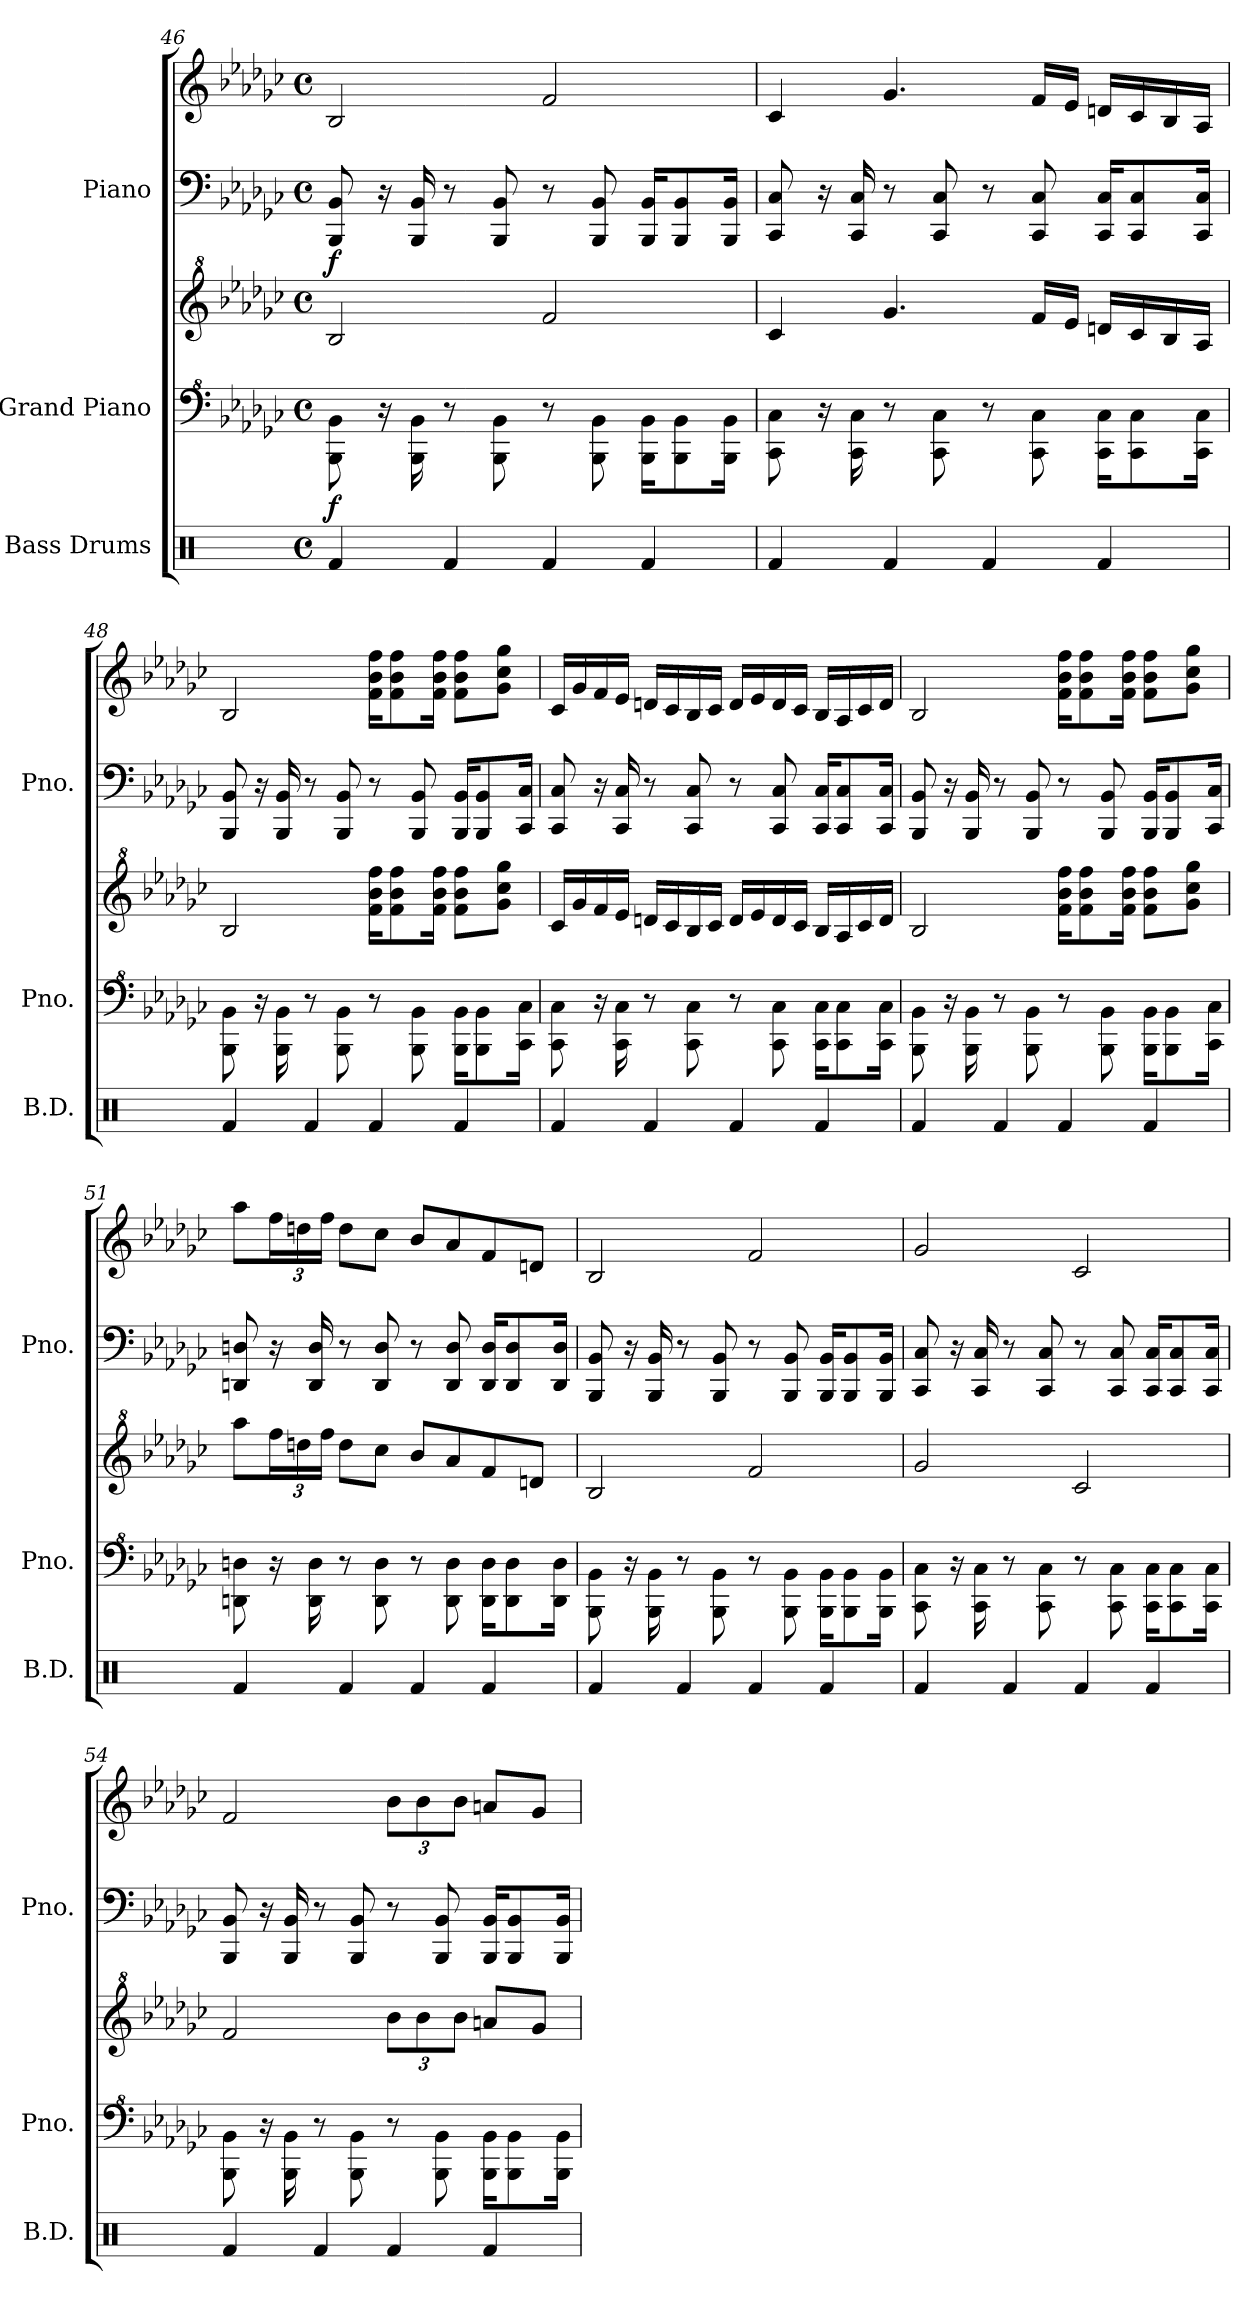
**kern	**kern	**kern	**dynam	**kern	**kern	**dynam
*part3	*part2	*part2	*part2	*part1	*part1	*part1
*staff5	*staff4	*staff3	*staff3/4	*staff2	*staff1	*staff1/2
*I"Bass Drums	*I"Grand Piano	*	*	*I"Piano	*	*
*I'B.D.	*I'Pno.	*	*	*I'Pno.	*	*
*clefX	*clefF^4	*clefG^2	*	*clefF4	*clefG2	*
*k[]	*k[b-e-a-d-g-c-]	*k[b-e-a-d-g-c-]	*	*k[b-e-a-d-g-c-]	*k[b-e-a-d-g-c-]	*
*M4/4	*M4/4	*M4/4	*	*M4/4	*M4/4	*
*met(c)	*met(c)	*met(c)	*	*met(c)	*met(c)	*
=46	=46	=46	=46	=46	=46	=46
!	!	!	!LO:DY:b=2	!	!	!LO:DY:b=2
4Rf/	8BB-\ 8B-\	2b-/	f	8BBB-/ 8BB-/	2B-/	f
.	16r	.	.	16r	.	.
.	16BB-\ 16B-\	.	.	16BBB-/ 16BB-/	.	.
4Rf/	8r	.	.	8r	.	.
.	8BB-\ 8B-\	.	.	8BBB-/ 8BB-/	.	.
4Rf/	8r	2ff/	.	8r	2f/	.
.	8BB-\ 8B-\	.	.	8BBB-/ 8BB-/	.	.
4Rf/	16BB-\ 16B-\KL	.	.	16BBB-/ 16BB-/KL	.	.
.	8BB-\ 8B-\	.	.	8BBB-/ 8BB-/	.	.
.	16BB-\ 16B-\Jk	.	.	16BBB-/ 16BB-/Jk	.	.
!!LO:PB:g=z
=47	=47	=47	=47	=47	=47	=47
4Rf/	8C-\ 8c-\	4cc-/	.	8CC-/ 8C-/	4c-/	.
.	16r	.	.	16r	.	.
.	16C-\ 16c-\	.	.	16CC-/ 16C-/	.	.
4Rf/	8r	4.gg-/	.	8r	4.g-/	.
.	8C-\ 8c-\	.	.	8CC-/ 8C-/	.	.
4Rf/	8r	.	.	8r	.	.
.	8C-\ 8c-\	16ff/LL	.	8CC-/ 8C-/	16f/LL	.
.	.	16ee-/JJ	.	.	16e-/JJ	.
4Rf/	16C-\ 16c-\KL	16ddn/LL	.	16CC-/ 16C-/KL	16dn/LL	.
.	8C-\ 8c-\	16cc-/	.	8CC-/ 8C-/	16c-/	.
.	.	16b-/	.	.	16B-/	.
.	16C-\ 16c-\Jk	16a-/JJ	.	16CC-/ 16C-/Jk	16A-/JJ	.
=48	=48	=48	=48	=48	=48	=48
4Rf/	8BB-\ 8B-\	2b-/	.	8BBB-/ 8BB-/	2B-/	.
.	16r	.	.	16r	.	.
.	16BB-\ 16B-\	.	.	16BBB-/ 16BB-/	.	.
4Rf/	8r	.	.	8r	.	.
.	8BB-\ 8B-\	.	.	8BBB-/ 8BB-/	.	.
4Rf/	8r	16ff\ 16bb-\ 16fff\KL	.	8r	16f\ 16b-\ 16ff\KL	.
.	.	8ff\ 8bb-\ 8fff\	.	.	8f\ 8b-\ 8ff\	.
.	8BB-\ 8B-\	.	.	8BBB-/ 8BB-/	.	.
.	.	16ff\ 16bb-\ 16fff\Jk	.	.	16f\ 16b-\ 16ff\Jk	.
4Rf/	16BB-\ 16B-\KL	8ff\ 8bb-\ 8fff\L	.	16BBB-/ 16BB-/KL	8f\ 8b-\ 8ff\L	.
.	8BB-\ 8B-\	.	.	8BBB-/ 8BB-/	.	.
.	.	8gg-\ 8ccc-\ 8ggg-\J	.	.	8g-\ 8cc-\ 8gg-\J	.
.	16C-\ 16c-\Jk	.	.	16CC-/ 16C-/Jk	.	.
!!LO:LB:g=z
=49	=49	=49	=49	=49	=49	=49
4Rf/	8C-\ 8c-\	16cc-/LL	.	8CC-/ 8C-/	16c-/LL	.
.	.	16gg-/	.	.	16g-/	.
.	16r	16ff/	.	16r	16f/	.
.	16C-\ 16c-\	16ee-/JJ	.	16CC-/ 16C-/	16e-/JJ	.
4Rf/	8r	16ddn/LL	.	8r	16dn/LL	.
.	.	16cc-/	.	.	16c-/	.
.	8C-\ 8c-\	16b-/	.	8CC-/ 8C-/	16B-/	.
.	.	16cc-/JJ	.	.	16c-/JJ	.
4Rf/	8r	16dd/LL	.	8r	16d/LL	.
.	.	16ee-/	.	.	16e-/	.
.	8C-\ 8c-\	16dd/	.	8CC-/ 8C-/	16d/	.
.	.	16cc-/JJ	.	.	16c-/JJ	.
4Rf/	16C-\ 16c-\KL	16b-/LL	.	16CC-/ 16C-/KL	16B-/LL	.
.	8C-\ 8c-\	16a-/	.	8CC-/ 8C-/	16A-/	.
.	.	16cc-/	.	.	16c-/	.
.	16C-\ 16c-\Jk	16dd/JJ	.	16CC-/ 16C-/Jk	16d/JJ	.
=50	=50	=50	=50	=50	=50	=50
4Rf/	8BB-\ 8B-\	2b-/	.	8BBB-/ 8BB-/	2B-/	.
.	16r	.	.	16r	.	.
.	16BB-\ 16B-\	.	.	16BBB-/ 16BB-/	.	.
4Rf/	8r	.	.	8r	.	.
.	8BB-\ 8B-\	.	.	8BBB-/ 8BB-/	.	.
4Rf/	8r	16ff\ 16bb-\ 16fff\KL	.	8r	16f\ 16b-\ 16ff\KL	.
.	.	8ff\ 8bb-\ 8fff\	.	.	8f\ 8b-\ 8ff\	.
.	8BB-\ 8B-\	.	.	8BBB-/ 8BB-/	.	.
.	.	16ff\ 16bb-\ 16fff\Jk	.	.	16f\ 16b-\ 16ff\Jk	.
4Rf/	16BB-\ 16B-\KL	8ff\ 8bb-\ 8fff\L	.	16BBB-/ 16BB-/KL	8f\ 8b-\ 8ff\L	.
.	8BB-\ 8B-\	.	.	8BBB-/ 8BB-/	.	.
.	.	8gg-\ 8ccc-\ 8ggg-\J	.	.	8g-\ 8cc-\ 8gg-\J	.
.	16C-\ 16c-\Jk	.	.	16CC-/ 16C-/Jk	.	.
!!LO:PB:g=z
=51	=51	=51	=51	=51	=51	=51
4Rf/	8Dn\ 8dn\	8aaa-\L	.	8DDn/ 8Dn/	8aa-\L	.
*	*	*Xbrackettup	*	*	*Xbrackettup	*
.	16r	24fff\L	.	16r	24ff\L	.
.	.	24dddn\	.	.	24ddn\	.
.	16D\ 16d\	.	.	16DD/ 16D/	.	.
.	.	24fff\JJ	.	.	24ff\JJ	.
4Rf/	8r	8ddd\L	.	8r	8dd\L	.
.	8D\ 8d\	8ccc-\J	.	8DD/ 8D/	8cc-\J	.
4Rf/	8r	8bb-/L	.	8r	8b-/L	.
.	8D\ 8d\	8aa-/	.	8DD/ 8D/	8a-/	.
4Rf/	16D\ 16d\KL	8ff/	.	16DD/ 16D/KL	8f/	.
.	8D\ 8d\	.	.	8DD/ 8D/	.	.
.	.	8ddn/J	.	.	8dn/J	.
.	16D\ 16d\Jk	.	.	16DD/ 16D/Jk	.	.
=52	=52	=52	=52	=52	=52	=52
4Rf/	8BB-\ 8B-\	2b-/	.	8BBB-/ 8BB-/	2B-/	.
.	16r	.	.	16r	.	.
.	16BB-\ 16B-\	.	.	16BBB-/ 16BB-/	.	.
4Rf/	8r	.	.	8r	.	.
.	8BB-\ 8B-\	.	.	8BBB-/ 8BB-/	.	.
4Rf/	8r	2ff/	.	8r	2f/	.
.	8BB-\ 8B-\	.	.	8BBB-/ 8BB-/	.	.
4Rf/	16BB-\ 16B-\KL	.	.	16BBB-/ 16BB-/KL	.	.
.	8BB-\ 8B-\	.	.	8BBB-/ 8BB-/	.	.
.	16BB-\ 16B-\Jk	.	.	16BBB-/ 16BB-/Jk	.	.
=53	=53	=53	=53	=53	=53	=53
4Rf/	8C-\ 8c-\	2gg-/	.	8CC-/ 8C-/	2g-/	.
.	16r	.	.	16r	.	.
.	16C-\ 16c-\	.	.	16CC-/ 16C-/	.	.
4Rf/	8r	.	.	8r	.	.
.	8C-\ 8c-\	.	.	8CC-/ 8C-/	.	.
4Rf/	8r	2cc-/	.	8r	2c-/	.
.	8C-\ 8c-\	.	.	8CC-/ 8C-/	.	.
4Rf/	16C-\ 16c-\KL	.	.	16CC-/ 16C-/KL	.	.
.	8C-\ 8c-\	.	.	8CC-/ 8C-/	.	.
.	16C-\ 16c-\Jk	.	.	16CC-/ 16C-/Jk	.	.
!!LO:LB:g=z
=54	=54	=54	=54	=54	=54	=54
4Rf/	8BB-\ 8B-\	2ff/	.	8BBB-/ 8BB-/	2f/	.
.	16r	.	.	16r	.	.
.	16BB-\ 16B-\	.	.	16BBB-/ 16BB-/	.	.
4Rf/	8r	.	.	8r	.	.
.	8BB-\ 8B-\	.	.	8BBB-/ 8BB-/	.	.
4Rf/	8r	12bb-\L	.	8r	12b-\L	.
.	.	12bb-\	.	.	12b-\	.
.	8BB-\ 8B-\	.	.	8BBB-/ 8BB-/	.	.
.	.	12bb-\J	.	.	12b-\J	.
4Rf/	16BB-\ 16B-\KL	8aan/L	.	16BBB-/ 16BB-/KL	8an/L	.
.	8BB-\ 8B-\	.	.	8BBB-/ 8BB-/	.	.
.	.	8gg-/J	.	.	8g-/J	.
.	16BB-\ 16B-\Jk	.	.	16BBB-/ 16BB-/Jk	.	.
=	=	=	=	=	=	=
*-	*-	*-	*-	*-	*-	*-
